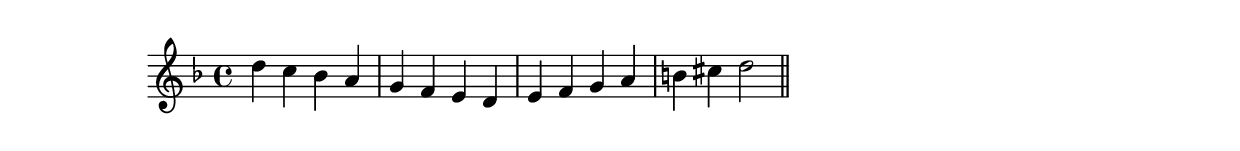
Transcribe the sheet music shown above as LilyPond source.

\version "2.19.49"
%{\header {
  composer = "L.R. Lewis" % II-3-92, p. 48
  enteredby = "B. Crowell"
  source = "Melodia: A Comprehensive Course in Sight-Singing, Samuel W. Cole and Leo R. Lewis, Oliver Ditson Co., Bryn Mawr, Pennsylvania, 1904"
}%}
\score{{\key d \minor
\time 4/4
%{\tempo 4=130
%}\relative d'' {
  d4 c bes a | g f e d | e f g a | b cis d2
  \bar "||"
}

}}